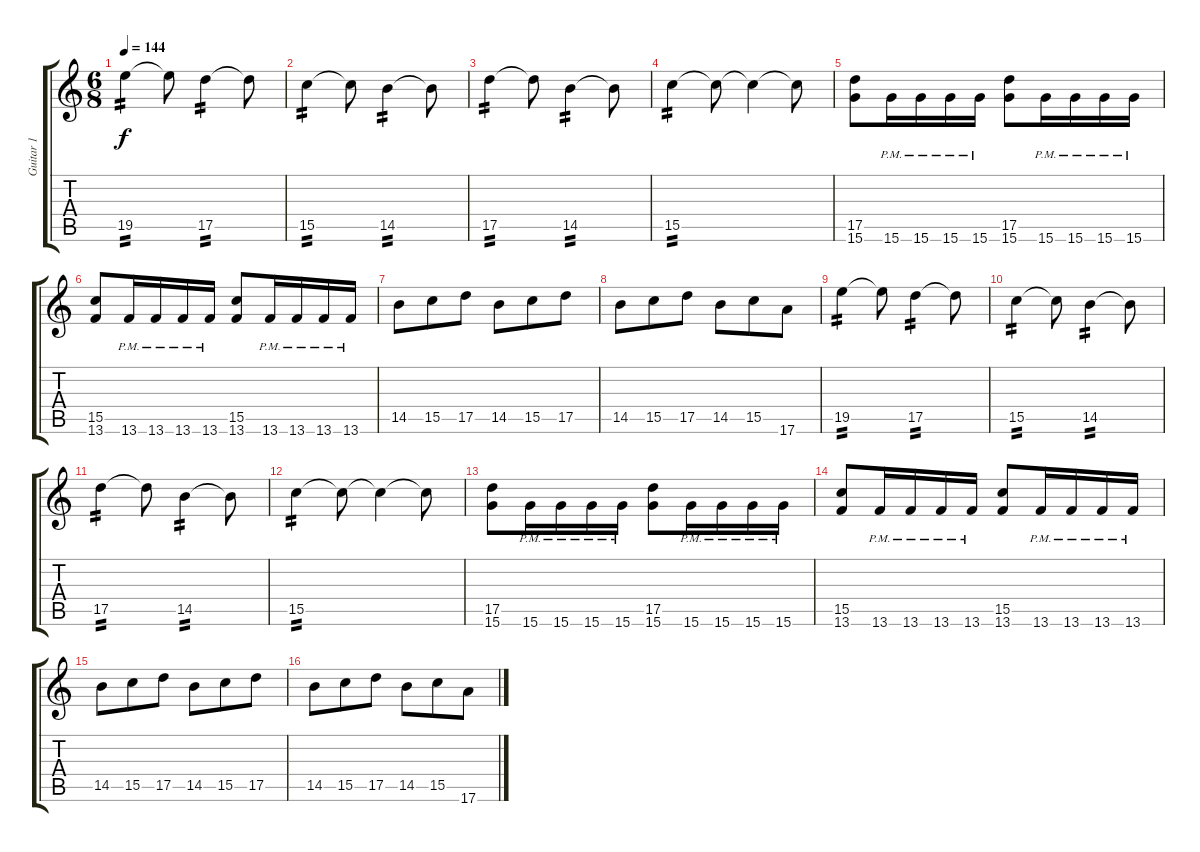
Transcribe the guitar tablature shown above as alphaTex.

\track ("Guitar 1" "Guitar 1") {instrument distortionguitar}
\staff {score tabs}
\tuning (E4 B3 G3 D3 A2 E2) {hide}
\ts (6 8)
\tempo 144
\clef g2
\ks c
19.5.4{tp 2 dy f} 19.5{t}.8 17.5.4{tp 2} 17.5{t}.8 |
15.5.4{tp 2} 15.5{t}.8 14.5.4{tp 2} 14.5{t}.8 |
17.5.4{tp 2} 17.5{t}.8 14.5.4{tp 2} 14.5{t}.8 |
15.5.4{tp 2} 15.5{t}.8 15.5{t}.4 15.5{t}.8 |
(17.5 15.6).8 15.6{pm}.16 15.6{pm}.16 15.6{pm}.16 15.6{pm}.16 (17.5 15.6).8 15.6{pm}.16 15.6{pm}.16 15.6{pm}.16 15.6{pm}.16 |
(15.5 13.6).8 13.6{pm}.16 13.6{pm}.16 13.6{pm}.16 13.6{pm}.16 (15.5 13.6).8 13.6{pm}.16 13.6{pm}.16 13.6{pm}.16 13.6{pm}.16 |
14.5.8 15.5.8 17.5.8 14.5.8 15.5.8 17.5.8 |
14.5.8 15.5.8 17.5.8 14.5.8 15.5.8 17.6.8 |
19.5.4{tp 2} 19.5{t}.8 17.5.4{tp 2} 17.5{t}.8 |
15.5.4{tp 2} 15.5{t}.8 14.5.4{tp 2} 14.5{t}.8 |
17.5.4{tp 2} 17.5{t}.8 14.5.4{tp 2} 14.5{t}.8 |
15.5.4{tp 2} 15.5{t}.8 15.5{t}.4 15.5{t}.8 |
(17.5 15.6).8 15.6{pm}.16 15.6{pm}.16 15.6{pm}.16 15.6{pm}.16 (17.5 15.6).8 15.6{pm}.16 15.6{pm}.16 15.6{pm}.16 15.6{pm}.16 |
(15.5 13.6).8 13.6{pm}.16 13.6{pm}.16 13.6{pm}.16 13.6{pm}.16 (15.5 13.6).8 13.6{pm}.16 13.6{pm}.16 13.6{pm}.16 13.6{pm}.16 |
14.5.8 15.5.8 17.5.8 14.5.8 15.5.8 17.5.8 |
14.5.8 15.5.8 17.5.8 14.5.8 15.5.8 17.6.8
